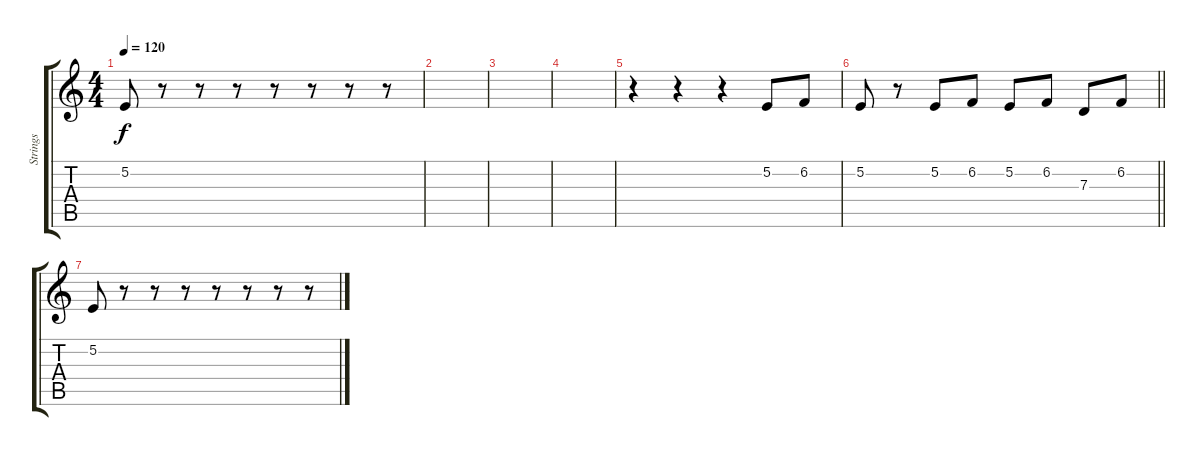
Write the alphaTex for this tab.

\track ("Strings" "Strings") {instrument stringensemble1}
\staff {score tabs}
\tuning (E4 B3 G3 D3 A2 E2) {hide}
\ts (4 4)
\tempo 120
\clef g2
\ks c
5.2.8{dy f} r.8 r.8 r.8 r.8 r.8 r.8 r.8 |
|
|
|
r.4 r.4 r.4 5.2.8 6.2.8 |
\barLineRight lightlight
5.2.8 r.8 5.2.8 6.2.8 5.2.8 6.2.8 7.3.8 6.2.8 |
\section ("" "")
5.2.8 r.8 r.8 r.8 r.8 r.8 r.8 r.8
